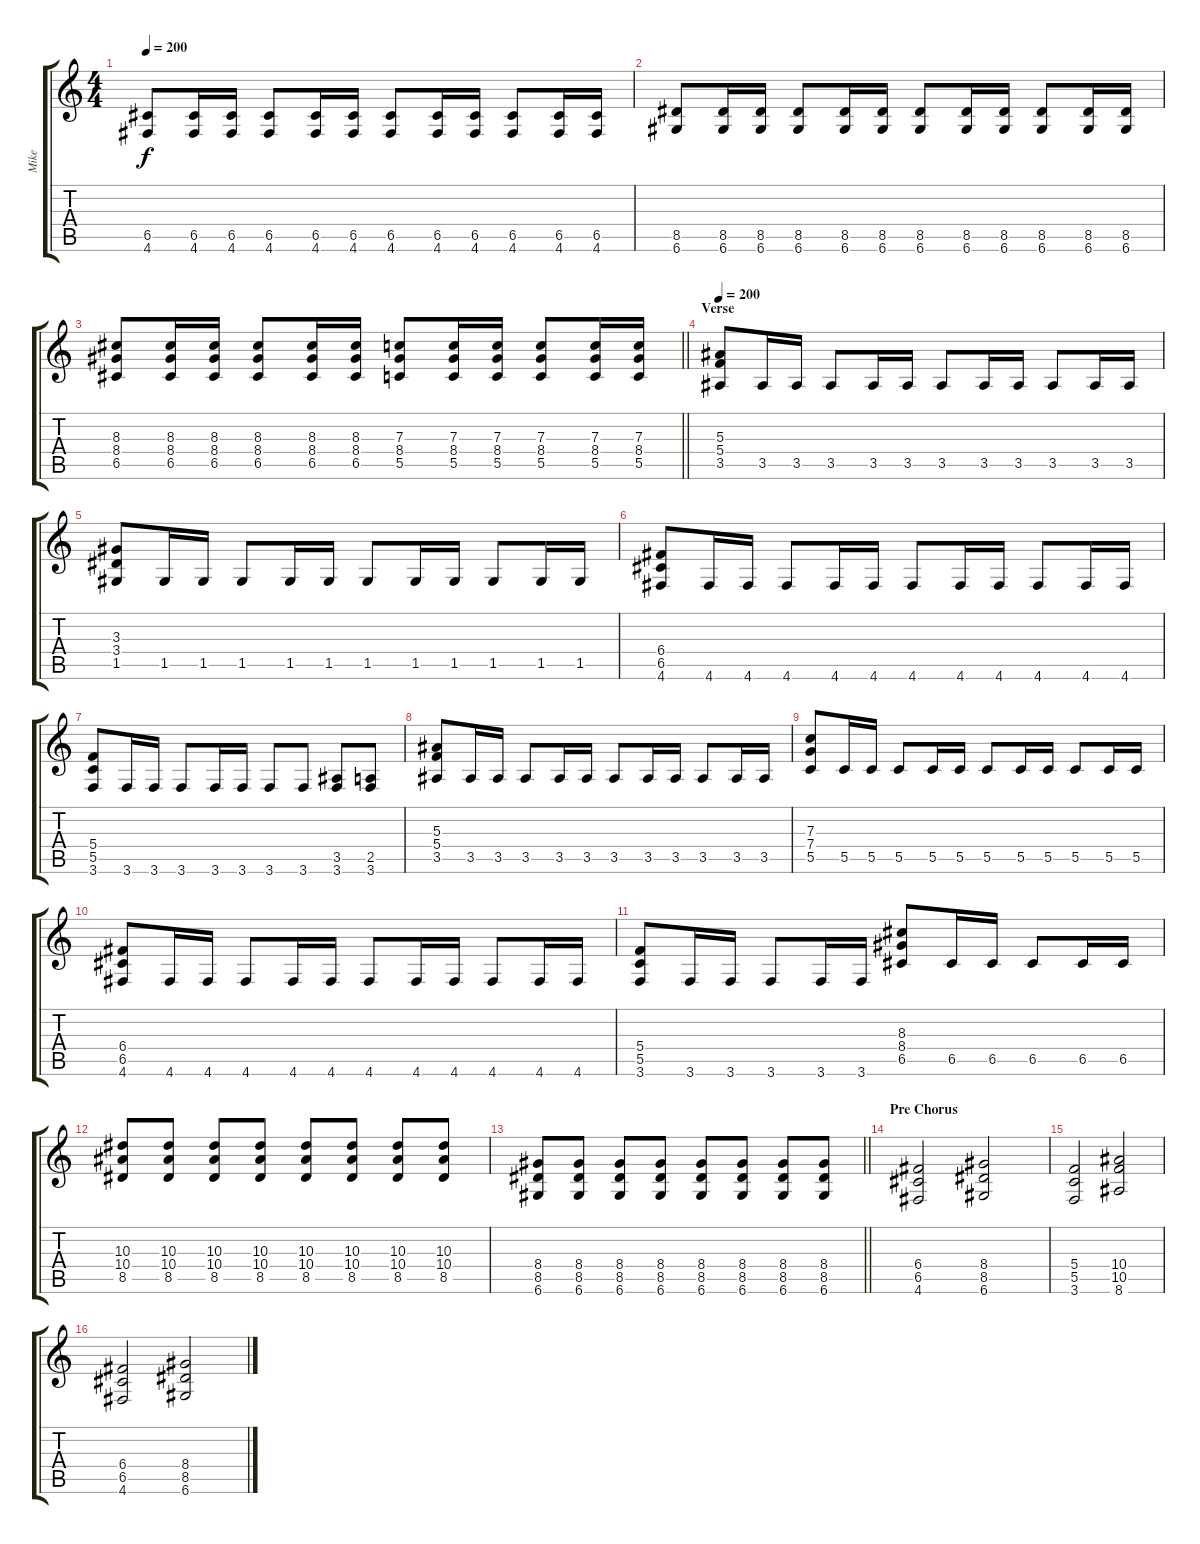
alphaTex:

\track ("Mike" "Mike") {instrument distortionguitar}
\staff {score tabs}
\tuning (D4 A3 F3 C3 G2 D2) {hide}
\ts (4 4)
\tempo 200
\clef g2
\ks c
(6.5 4.6).8{dy f} (6.5 4.6).16 (6.5 4.6).16 (6.5 4.6).8 (6.5 4.6).16 (6.5 4.6).16 (6.5 4.6).8 (6.5 4.6).16 (6.5 4.6).16 (6.5 4.6).8 (6.5 4.6).16 (6.5 4.6).16 |
(8.5 6.6).8 (8.5 6.6).16 (8.5 6.6).16 (8.5 6.6).8 (8.5 6.6).16 (8.5 6.6).16 (8.5 6.6).8 (8.5 6.6).16 (8.5 6.6).16 (8.5 6.6).8 (8.5 6.6).16 (8.5 6.6).16 |
\barLineRight lightlight
(8.3 8.4 6.5).8 (8.3 8.4 6.5).16 (8.3 8.4 6.5).16 (8.3 8.4 6.5).8 (8.3 8.4 6.5).16 (8.3 8.4 6.5).16 (7.3 8.4 5.5).8 (7.3 8.4 5.5).16 (7.3 8.4 5.5).16 (7.3 8.4 5.5).8 (7.3 8.4 5.5).16 (7.3 8.4 5.5).16 |
\section ("" "Verse")
\tempo 200
(5.3 5.4 3.5).8{instrument distortionguitar} 3.5.16 3.5.16 3.5.8 3.5.16 3.5.16 3.5.8 3.5.16 3.5.16 3.5.8 3.5.16 3.5.16 |
(3.3 3.4 1.5).8 1.5.16 1.5.16 1.5.8 1.5.16 1.5.16 1.5.8 1.5.16 1.5.16 1.5.8 1.5.16 1.5.16 |
(6.4 6.5 4.6).8 4.6.16 4.6.16 4.6.8 4.6.16 4.6.16 4.6.8 4.6.16 4.6.16 4.6.8 4.6.16 4.6.16 |
(5.4 5.5 3.6).8 3.6.16 3.6.16 3.6.8 3.6.16 3.6.16 3.6.8 3.6.8 (3.5 3.6).8 (2.5 3.6).8 |
(5.3 5.4 3.5).8{instrument distortionguitar} 3.5.16 3.5.16 3.5.8 3.5.16 3.5.16 3.5.8 3.5.16 3.5.16 3.5.8 3.5.16 3.5.16 |
(7.3 7.4 5.5).8 5.5.16 5.5.16 5.5.8 5.5.16 5.5.16 5.5.8 5.5.16 5.5.16 5.5.8 5.5.16 5.5.16 |
(6.4 6.5 4.6).8 4.6.16 4.6.16 4.6.8 4.6.16 4.6.16 4.6.8 4.6.16 4.6.16 4.6.8 4.6.16 4.6.16 |
(5.4 5.5 3.6).8 3.6.16 3.6.16 3.6.8 3.6.16 3.6.16 (8.3 8.4 6.5).8 6.5.16 6.5.16 6.5.8 6.5.16 6.5.16 |
(10.3 10.4 8.5).8 (10.3 10.4 8.5).8 (10.3 10.4 8.5).8 (10.3 10.4 8.5).8 (10.3 10.4 8.5).8 (10.3 10.4 8.5).8 (10.3 10.4 8.5).8 (10.3 10.4 8.5).8 |
\barLineRight lightlight
(8.4 8.5 6.6).8 (8.4 8.5 6.6).8 (8.4 8.5 6.6).8 (8.4 8.5 6.6).8 (8.4 8.5 6.6).8 (8.4 8.5 6.6).8 (8.4 8.5 6.6).8 (8.4 8.5 6.6).8 |
\section ("" "Pre Chorus")
(6.4 6.5 4.6).2 (8.4 8.5 6.6).2 |
(5.4 5.5 3.6).2 (10.4 10.5 8.6).2 |
(6.4 6.5 4.6).2 (8.4 8.5 6.6).2
